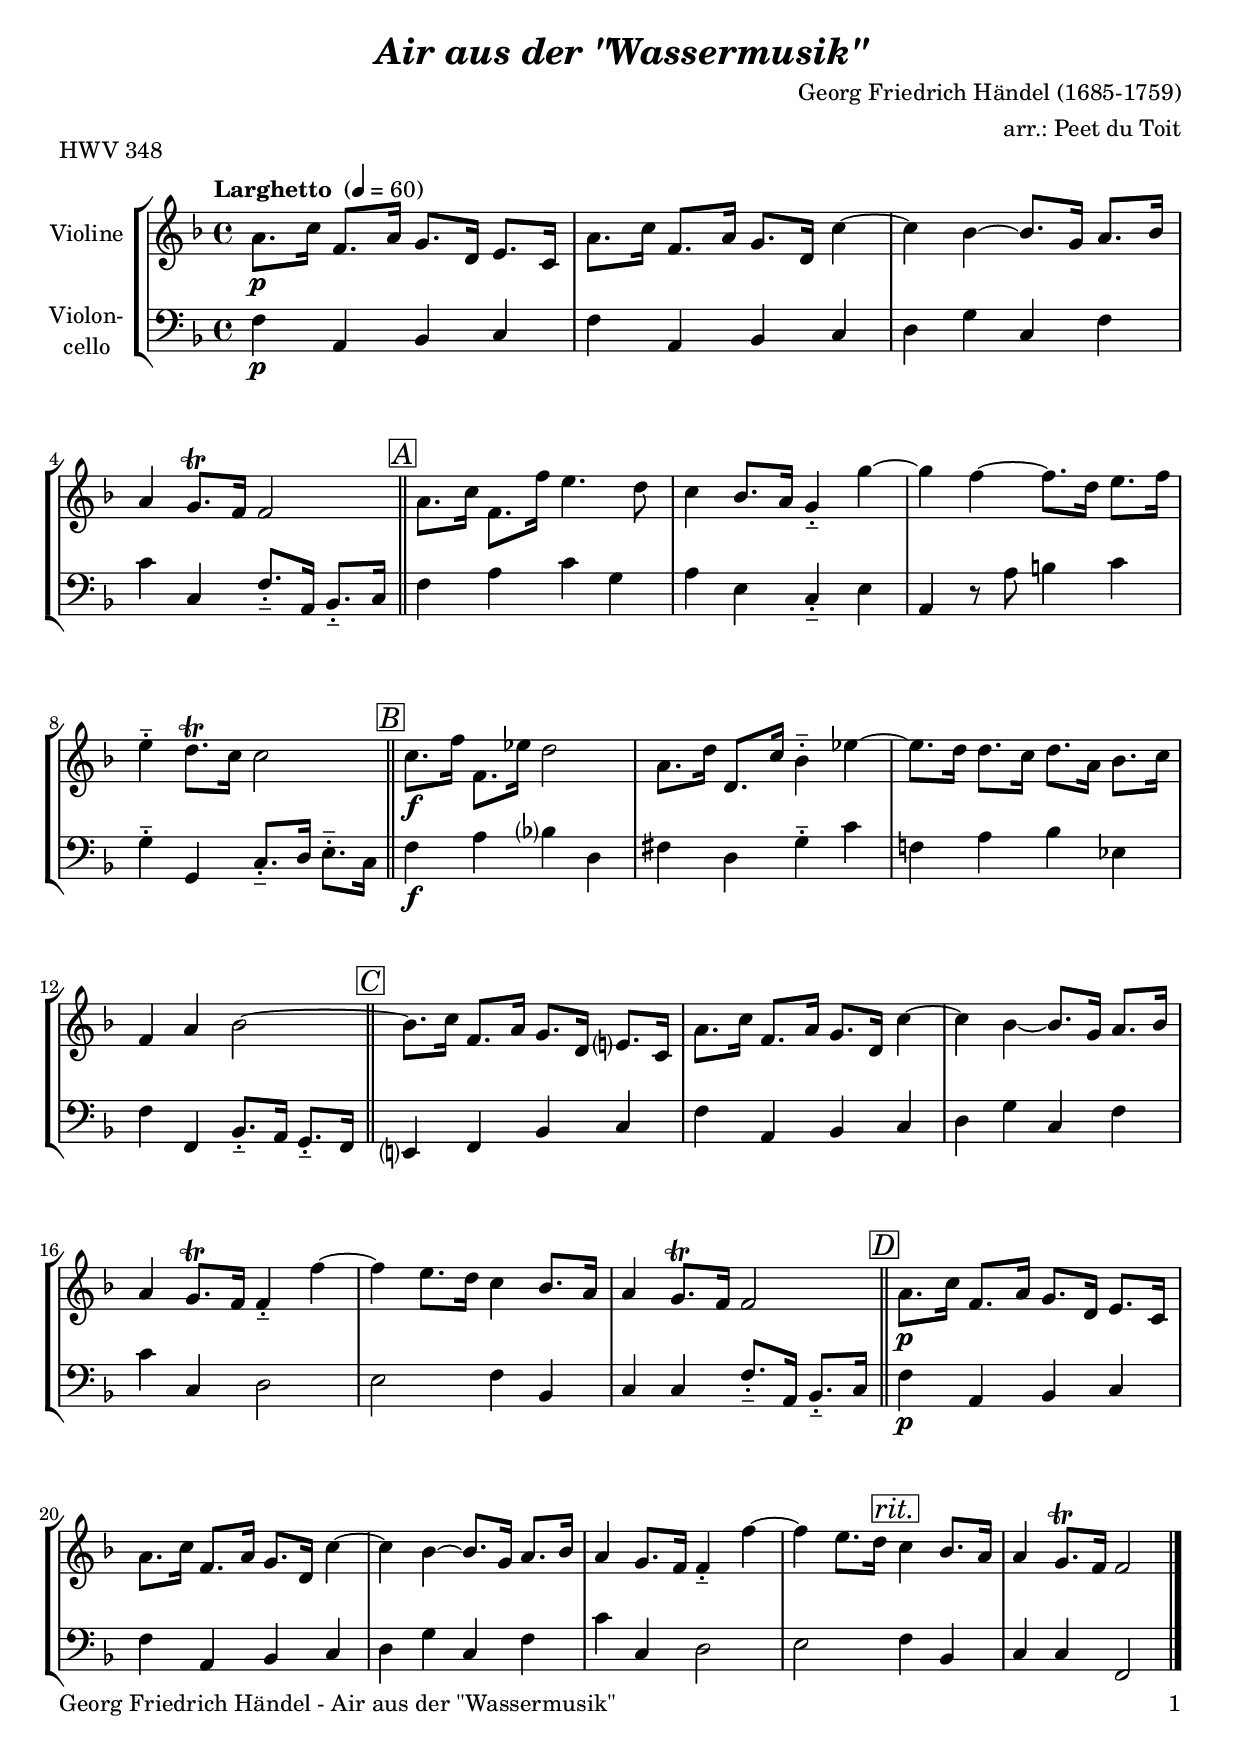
\version "2.18.2"
\include "deutsch.ly"
  
#(set-global-staff-size 20)

\header {
  title     = \markup \bold \italic "Air aus der \"Wassermusik\""
  composer  = "Georg Friedrich Händel (1685-1759)"
  arranger  = "arr.: Peet du Toit"
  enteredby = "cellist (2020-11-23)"
  piece     = "HWV 348"
}

voiceconsts = {
  \key f \major
  \time 4/4
  \clef "treble"
%  \numericTimeSignature
  % Set default beaming for all staves
%  \set Timing.beamExceptions = #'()
%  \set Timing.baseMoment     = #(ly:make-moment 1 4)
%  \set Timing.beatStructure  = #'(1 1 1)
  \tempo "Larghetto " 4=60
}

micl = "clarinet"
mifl = "flute"
miob = "oboe"
mifh = "french horn"
misx = "tenor sax"
mist = "string ensemble 1"
mivl = "violin"
miba = "cello"
%miba = "pizzicato strings"

boxa = { \bar "||" \mark \markup \box \italic "A" }
boxb = { \bar "||" \mark \markup \box \italic "B" }
boxc = { \bar "||" \mark \markup \box \italic "C" }
boxd = { \bar "||" \mark \markup \box \italic "D" }

rit = \mark \markup \box \italic "rit."

va = \relative c'' {
  \voiceconsts

  a8.\p c16 f,8. a16 g8. d16 e8. c16
  a'8. c16 f,8. a16 g8. d16 c'4~
  c b~ b8. g16 a8. b16
  a4 g8.\trill f16 f2 \boxa

  a8. c16 f,8. f'16 e4. d8
  c4 b8. a16 g4---. g'~
  g f~ f8. d16 e8. f16
  e4---. d8.\trill c16 c2 \boxb
  c8.\f f16 f,8. es'16 d2

  a8. d16 d,8. c'16 b4---. es~
  es8. d16 d8. c16 d8. a16 b8. c16
  f,4 a b2~ \boxc
  b8. c16 f,8. a16 g8. d16 e?8. c16
  a'8. c16 f,8. a16 g8. d16 c'4~

  c b~ b8. g16 a8. b16
  a4 g8.\trill f16 f4---. f'~
  f e8. d16 c4 b8. a16
  a4 g8.\trill f16 f2 \boxd
  a8.\p c16 f,8. a16 g8. d16 e8. c16

  a'8. c16 f,8. a16 g8. d16 c'4~
  c b~ b8. g16 a8. b16
  a4 g8. f16 f4---. f'~
  f e8. d16 \rit c4 b8. a16
  a4 g8.\trill f16 f2 \bar "|."
}

vb = \relative c {
  \voiceconsts
  \clef "bass"

  f4\p a, b c
  f a, b c
  d g c, f
  c' c, f8.---. a,16 b8.---. c16 \boxa

  f4 a c g
  a e c---. e
  a, r8 a' h4 c
  g---. g, c8.---. d16 e8.---. c16 \boxb
  f4\f a b? d,

  fis d g---. c
  f,! a b es,
  f f, b8.---. a16 g8.---. f16
  e?4 f b c
  f a, b c

  d g c, f
  c' c, d2
  e f4 b,
  c c f8.---. a,16 b8.---. c16 \boxd
  f4\p a, b c

  f a, b c
  d g c, f
  c' c, d2
  e \rit f4 b,
  c c f,2 \bar "|."
}


music = \new StaffGroup <<
      \new Staff {
	\set Staff.midiInstrument = \mivl
	\set Staff.instrumentName = \markup \center-column { "Violine" }
	\transpose f f { \va }
      }

      \new Staff {
	\set Staff.midiInstrument = \miba
	\set Staff.instrumentName = \markup \center-column { "Violon-" "cello" }
	\transpose f f { \vb }
      }
>>

\book {
   \paper {
    print-page-number = ##t
    print-first-page-number = ##t
    ragged-last-bottom = ##f
    oddHeaderMarkup = \markup \null
    evenHeaderMarkup = \markup \null
    oddFooterMarkup = \markup {
      \fill-line {
        \on-the-fly #print-page-number-check-first
        "Georg Friedrich Händel - Air aus der \"Wassermusik\"" \fromproperty #'page:page-number-string
      }
    }
    evenFooterMarkup = \oddFooterMarkup
  } \score {
    \music
    \layout {}
  }

  \score {
    \unfoldRepeats \music

    \midi {
      \context {
        \Score
      }
    }
  }
}